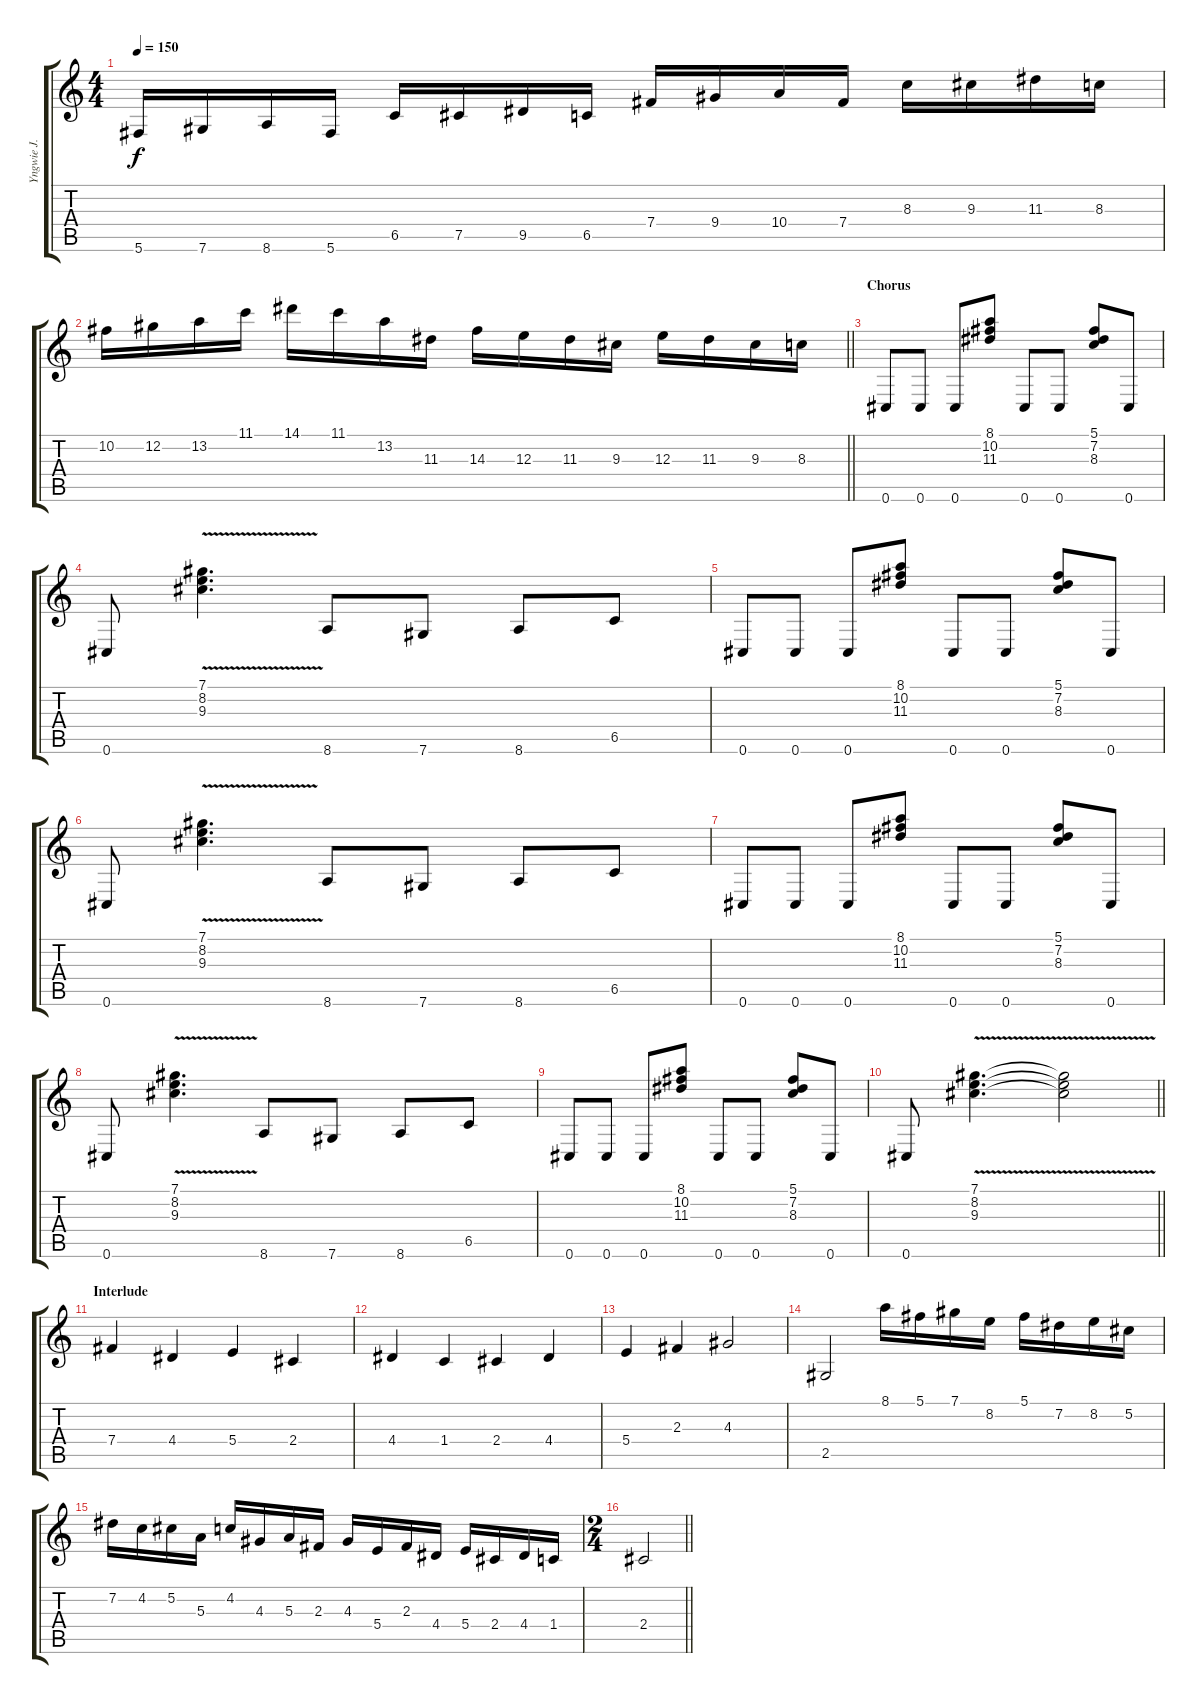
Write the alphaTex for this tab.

\track ("Yngwie J. Malmsteen" "Yngwie J. ") {instrument overdrivenguitar}
\staff {score tabs}
\tuning (Db4 Ab3 E3 B2 Gb2 Db2) {hide}
\ts (4 4)
\tempo 150
\clef g2
\ks c
5.6.16{dy f} 7.6.16 8.6.16 5.6.16 6.5.16 7.5.16 9.5.16 6.5.16 7.4.16 9.4.16 10.4.16 7.4.16 8.3.16 9.3.16 11.3.16 8.3.16 |
\barLineRight lightlight
10.2.16 12.2.16 13.2.16 11.1.16 14.1.16 11.1.16 13.2.16 11.3.16 14.3.16 12.3.16 11.3.16 9.3.16 12.3.16 11.3.16 9.3.16 8.3.16 |
\section ("" "Chorus")
0.6.8 0.6.8 0.6.8 (8.1 10.2 11.3).8 0.6.8 0.6.8 (5.1 7.2 8.3).8 0.6.8 |
0.6.8 (7.1{v} 8.2{v} 9.3{v}).4{d} 8.6.8 7.6.8 8.6.8 6.5.8 |
0.6.8 0.6.8 0.6.8 (8.1 10.2 11.3).8 0.6.8 0.6.8 (5.1 7.2 8.3).8 0.6.8 |
0.6.8 (7.1{v} 8.2{v} 9.3{v}).4{d} 8.6.8 7.6.8 8.6.8 6.5.8 |
0.6.8 0.6.8 0.6.8 (8.1 10.2 11.3).8 0.6.8 0.6.8 (5.1 7.2 8.3).8 0.6.8 |
0.6.8 (7.1{v} 8.2{v} 9.3{v}).4{d} 8.6.8 7.6.8 8.6.8 6.5.8 |
0.6.8 0.6.8 0.6.8 (8.1 10.2 11.3).8 0.6.8 0.6.8 (5.1 7.2 8.3).8 0.6.8 |
\barLineRight lightlight
0.6.8 (7.1{v} 8.2{v} 9.3{v}).4{d} (7.1{t} 8.2{t} 9.3{t}).2 |
\section ("" "Interlude")
7.4.4 4.4.4 5.4.4 2.4.4 |
4.4.4 1.4.4 2.4.4 4.4.4 |
5.4.4 2.3.4 4.3.2 |
2.5.2 8.1.16 5.1.16 7.1.16 8.2.16 5.1.16 7.2.16 8.2.16 5.2.16 |
7.2.16 4.2.16 5.2.16 5.3.16 4.2.16 4.3.16 5.3.16 2.3.16 4.3.16 5.4.16 2.3.16 4.4.16 5.4.16 2.4.16 4.4.16 1.4.16 |
\ts (2 4)
\barLineRight lightlight
2.4.2
